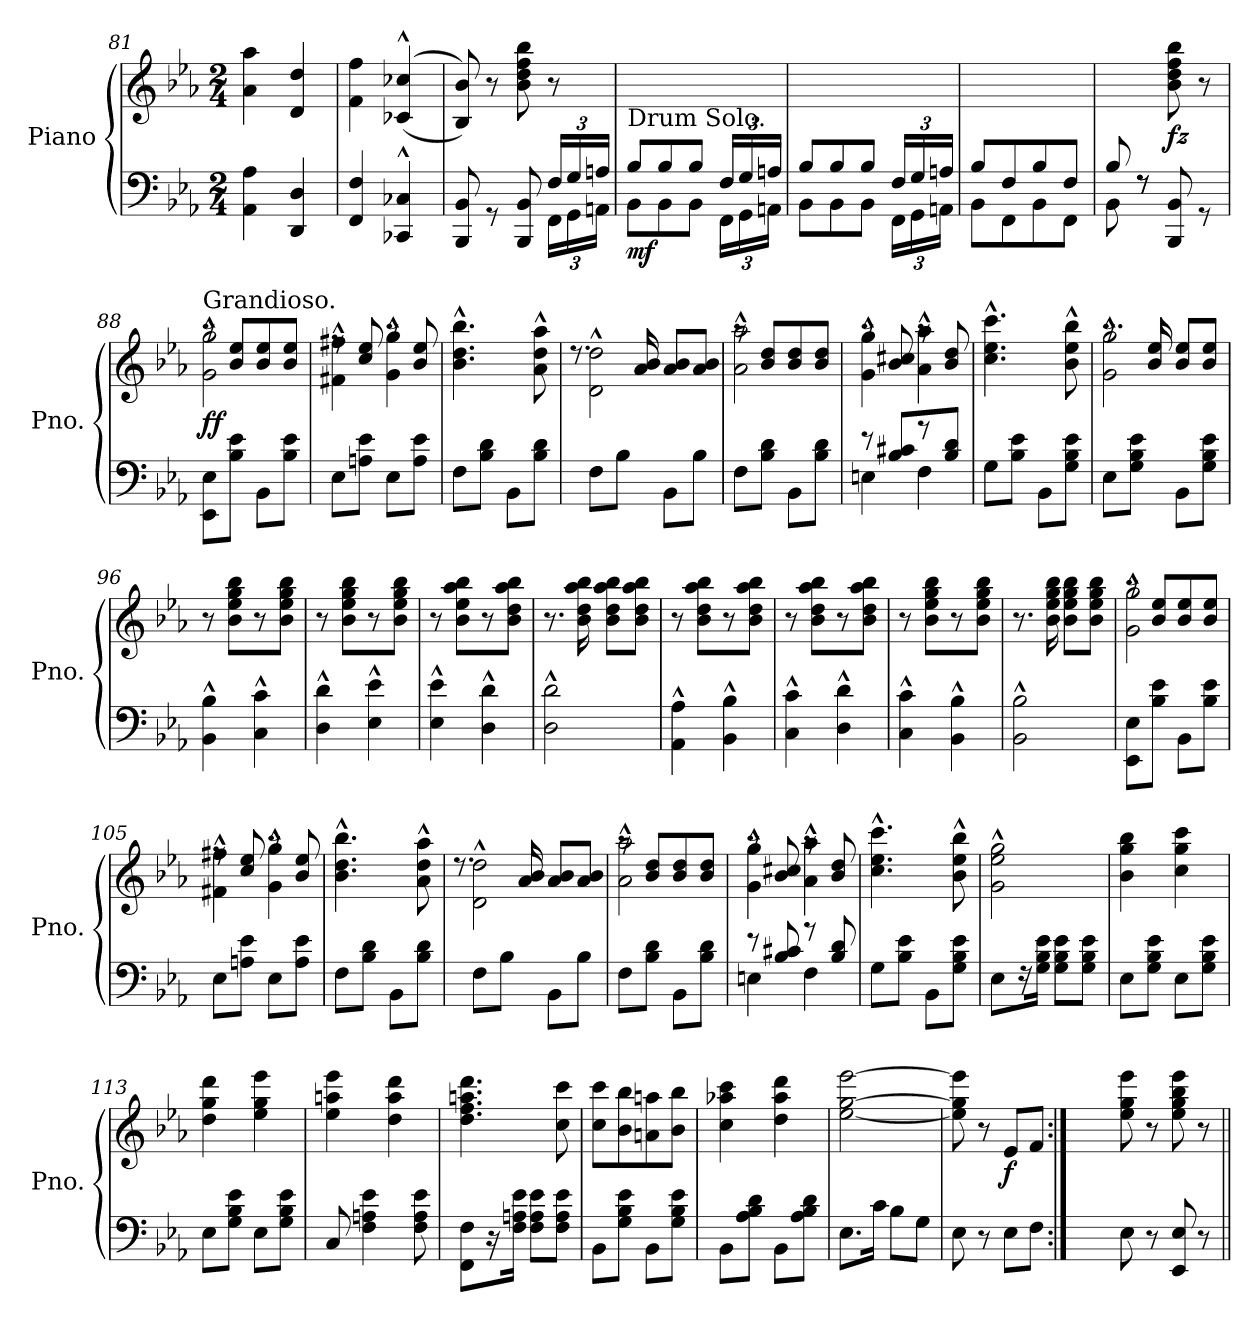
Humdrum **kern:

**kern	**kern	**dynam
*part1	*part1	*part1
*staff2	*staff1	*staff1/2
*I"Piano	*	*
*I'Pno.	*	*
*clefF4	*clefG2	*
*k[b-e-a-]	*k[b-e-a-]	*
*M2/4	*M2/4	*
=81	=81	=81
4AA-\ 4A-\	4a-\ 4aa-\	.
4DD/ 4D/	4d/ 4dd/	.
!!LO:LB:g=z
=82	=82	=82
4FF/ 4F/	4f\ 4ff\	.
4CC-X/^^ 4C-X/^^	(>(<4c-X/^^ 4cc-X/^^	.
=83	=83	=83
*^	*	*
8BBB-/ 8BB-/	4.ryy	8B-/ 8b-/))	.
8rGG	.	8r	.
8BBB-/ 8BB-/	.	8b-\ 8dd\ 8ff\ 8bb-\	.
*Xbrackettup	*	*	*
24F!/LL	24FF!\LL	8r	.
24G!/	24GG!\	.	.
24An!/JJ	24AAn!\JJ	.	.
=84	=84	=84	=84
!LO:TX:a:t=Drum Solo.	!	!	!
!	!	!	!LO:DY:b=2
8B-/L	8BB-\L	2ryy	mf
8B-/	8BB-\	.	.
8B-/J	8BB-\J	.	.
24F/LL	24FF\LL	.	.
24G/	24GG\	.	.
24An/JJ	24AAn\JJ	.	.
=85	=85	=85	=85
8B-/L	8BB-\L	2ryy	.
8B-/	8BB-\	.	.
8B-/J	8BB-\J	.	.
24F/LL	24FF\LL	.	.
24G/	24GG\	.	.
24An/JJ	24AAn\JJ	.	.
=86	=86	=86	=86
8B-/L	8BB-\L	2ryy	.
8F/	8FF\	.	.
8B-/	8BB-\	.	.
8F/J	8FF\J	.	.
=87	=87	=87	=87
8B-/	8BB-\	4ryy	.
8r	8rF	.	.
!	!	!	!LO:DY:b
8BBB-/ 8BB-/	4ryy	8b-\ 8dd\ 8ff\ 8bb-\	fz
8rGG	.	8r	.
*v	*v	*	*
!!LO:LB:g=z
=88	=88	=88
*	*^	*
!	!LO:TX:a:t=Grandioso.	!	!
!	!	!	!LO:DY:b
8EE-\ 8E-\L	2g\^^ 2gg\^^	8raa	ff
8B-\ 8e-\J	.	8b-/ 8ee-/L	.
8BB-\L	.	8b-/ 8ee-/	.
8B-\ 8e-\J	.	8b-/ 8ee-/J	.
=89	=89	=89	=89
8E-\L	4f#X\^^ 4ff#X\^^	8rff	.
8An\ 8e-\J	.	8cc/ 8ee-/	.
8E-\L	4g\^^ 4gg\^^	8raa	.
8A\ 8e-\J	.	8b-/ 8ee-/	.
*	*v	*v	*
=90	=90	=90
8F\L	4.b-\^^ 4.dd\^^ 4.bb-\^^	.
8B-\ 8d\J	.	.
8BB-\L	.	.
8B-\ 8d\J	8a-\^^ 8dd\^^ 8aa-\^^	.
=91	=91	=91
*	*^	*
8F\L	2d\^^ 2dd\^^	8.rdd	.
8B-\J	.	.	.
.	.	16a-/ 16b-/	.
8BB-\L	.	8a-/ 8b-/L	.
8B-\J	.	8a-/ 8b-/J	.
=92	=92	=92	=92
8F\L	2a-\^^ 2aa-\^^	8raa	.
8B-\ 8d\J	.	8b-/ 8dd/L	.
8BB-\L	.	8b-/ 8dd/	.
8B-\ 8d\J	.	8b-/ 8dd/J	.
!!LO:LB:g=z	!!
=93	=93	=93	=93
*^	*	*	*
4En\	8re	4g\^^ 4gg\^^	8raa	.
.	8B-/ 8c#X/L	.	8b-/ 8cc#X/	.
4F\	8rg	4a-\^^ 4aa-\^^	8raa	.
.	8B-/ 8d/J	.	8b-/ 8dd/	.
*v	*v	*	*	*
*	*v	*v	*
=94	=94	=94
8G\L	4.cc\^^ 4.ee-\^^ 4.ccc\^^	.
8B-\ 8e-\J	.	.
8BB-\L	.	.
8G\ 8B-\ 8e-\J	8b-\^^ 8ee-\^^ 8bb-\^^	.
=95	=95	=95
*	*^	*
8E-\L	2g\^^ 2gg\^^	8.raa	.
8G\ 8B-\ 8e-\J	.	.	.
.	.	16b-/ 16ee-/	.
8BB-\L	.	8b-/ 8ee-/L	.
8G\ 8B-\ 8e-\J	.	8b-/ 8ee-/J	.
=96	=96	=96	=96
!	!LO:TX:b:i:t=marcato	!	!
*	*v	*v	*
4BB-\^^ 4B-\^^	8r	.
.	8b-\ 8ee-\ 8gg\ 8bb-\L	.
4C\^^ 4c\^^	8r	.
.	8b-\ 8ee-\ 8gg\ 8bb-\J	.
=97	=97	=97
4D\^^ 4d\^^	8r	.
.	8b-\ 8ee-\ 8gg\ 8bb-\L	.
4E-\^^ 4e-\^^	8r	.
.	8b-\ 8ee-\ 8gg\ 8bb-\J	.
!!LO:LB:g=z
=98	=98	=98
4E-\^^ 4e-\^^	8r	.
.	8b-\ 8ee-\ 8aa-\ 8bb-\L	.
4D\^^ 4d\^^	8r	.
.	8b-\ 8dd\ 8aa-\ 8bb-\J	.
=99	=99	=99
2D\^^ 2d\^^	8.r	.
.	16b-\ 16dd\ 16aa-\ 16bb-\	.
.	8b-\ 8dd\ 8aa-\ 8bb-\L	.
.	8b-\ 8dd\ 8aa-\ 8bb-\J	.
=100	=100	=100
4AA-\^^ 4A-\^^	8r	.
.	8b-\ 8dd\ 8aa-\ 8bb-\L	.
4BB-\^^ 4B-\^^	8r	.
.	8b-\ 8dd\ 8aa-\ 8bb-\J	.
=101	=101	=101
4C\^^ 4c\^^	8r	.
.	8b-\ 8dd\ 8aa-\ 8bb-\L	.
4D\^^ 4d\^^	8r	.
.	8b-\ 8dd\ 8aa-\ 8bb-\J	.
=102	=102	=102
4C\^^ 4c\^^	8r	.
.	8b-\ 8ee-\ 8gg\ 8bb-\L	.
4BB-\^^ 4B-\^^	8r	.
.	8b-\ 8ee-\ 8gg\ 8bb-\J	.
=103	=103	=103
2BB-\^^ 2B-\^^	8.r	.
.	16b-\ 16ee-\ 16gg\ 16bb-\	.
.	8b-\ 8ee-\ 8gg\ 8bb-\L	.
.	8b-\ 8ee-\ 8gg\ 8bb-\J	.
!!LO:PB:g=z
=104	=104	=104
*	*^	*
8EE-\ 8E-\L	2g\^^ 2gg\^^	8raa	.
8B-\ 8e-\J	.	8b-/ 8ee-/L	.
8BB-\L	.	8b-/ 8ee-/	.
8B-\ 8e-\J	.	8b-/ 8ee-/J	.
=105	=105	=105	=105
8E-\L	4f#X\^^ 4ff#X\^^	8rff	.
8An\ 8e-\J	.	8cc/ 8ee-/	.
8E-\L	4g\^^ 4gg\^^	8raa	.
8A\ 8e-\J	.	8b-/ 8ee-/	.
*	*v	*v	*
=106	=106	=106
8F\L	4.b-\^^ 4.dd\^^ 4.bb-\^^	.
8B-\ 8d\J	.	.
8BB-\L	.	.
8B-\ 8d\J	8a-\^^ 8dd\^^ 8aa-\^^	.
=107	=107	=107
*	*^	*
8F\L	2d\^^ 2dd\^^	8.rdd	.
8B-\J	.	.	.
.	.	16a-/ 16b-/	.
8BB-\L	.	8a-/ 8b-/L	.
8B-\J	.	8a-/ 8b-/J	.
=108	=108	=108	=108
8F\L	2a-\^^ 2aa-\^^	8raa	.
8B-\ 8d\J	.	8b-/ 8dd/L	.
8BB-\L	.	8b-/ 8dd/	.
8B-\ 8d\J	.	8b-/ 8dd/J	.
!!LO:LB:g=z	!!
=109	=109	=109	=109
*^	*	*	*
4En\	8re	4g\^^ 4gg\^^	8raa	.
.	8B-/ 8c#X/	.	8b-/ 8cc#X/	.
4F\	8rg	4a-\^^ 4aa-\^^	8raa	.
.	8B-/ 8d/	.	8b-/ 8dd/	.
*v	*v	*	*	*
*	*v	*v	*
=110	=110	=110
8G\L	4.cc\^^ 4.ee-\^^ 4.ccc\^^	.
8B-\ 8e-\J	.	.
8BB-\L	.	.
8G\ 8B-\ 8e-\J	8b-\^^ 8ee-\^^ 8bb-\^^	.
=111	=111	=111
8E-\L	2g\^^ 2ee-\^^ 2gg\^^	.
16r	.	.
16G\ 16B-\ 16e-\Jk	.	.
8G\ 8B-\ 8e-\L	.	.
8G\ 8B-\ 8e-\J	.	.
=112	=112	=112
8E-\L	4b-\ 4gg\ 4bb-\	.
8G\ 8B-\ 8e-\J	.	.
8E-\L	4cc\ 4gg\ 4ccc\	.
8G\ 8B-\ 8e-\J	.	.
=113	=113	=113
8E-\L	4dd\ 4gg\ 4ddd\	.
8G\ 8B-\ 8e-\J	.	.
8E-\L	4ee-\ 4gg\ 4eee-\	.
8G\ 8B-\ 8e-\J	.	.
=114	=114	=114
8C/	4ee-\ 4aan\ 4eee-\	.
4F\ 4An\ 4e-\	.	.
.	4dd\ 4aa\ 4ddd\	.
8F\ 8A\ 8e-\	.	.
!!LO:LB:g=z
=115	=115	=115
8FF\ 8F\L	4.dd\ 4.ff\ 4.aan\ 4.ddd\	.
16r	.	.
16F\ 16An\ 16e-\Jk	.	.
8F\ 8A\ 8e-\L	.	.
8F\ 8A\ 8e-\J	8cc\ 8ccc\	.
=116	=116	=116
8BB-\L	8cc\ 8ccc\L	.
8G\ 8B-\ 8e-\J	8b-\ 8bb-\	.
8BB-\L	8an\ 8aan\	.
8G\ 8B-\ 8e-\J	8b-\ 8bb-\J	.
=117	=117	=117
8BB-\L	4cc\ 4aa-X\ 4ccc\	.
8A-\ 8B-\ 8d\J	.	.
8BB-\L	4dd\ 4aa-\ 4ddd\	.
8A-\ 8B-\ 8d\J	.	.
=118	=118	=118
8.E-\L	[2ee-\ [2gg\ [2eee-\	.
16c\Jk	.	.
8B-\L	.	.
8G\J	.	.
=119	=119	=119
8E-\	8ee-\] 8gg\] 8eee-\]	.
8r	8r	.
!	!	!LO:DY:b
8E-\L	8e-/L	f
8F\J	8f/J	.
=120:|!	=120:|!	=120:|!
.	[8qee-/yy [8qgg/yy [8qeee-/yy	.
8E-\	8ee-\] 8gg\] 8eee-\]	.
8r	8r	.
8EE-/ 8E-/	8ee-\ 8gg\ 8bb-\ 8eee-\	.
8r	8r	.
=||	=||	=||
*-	*-	*-
